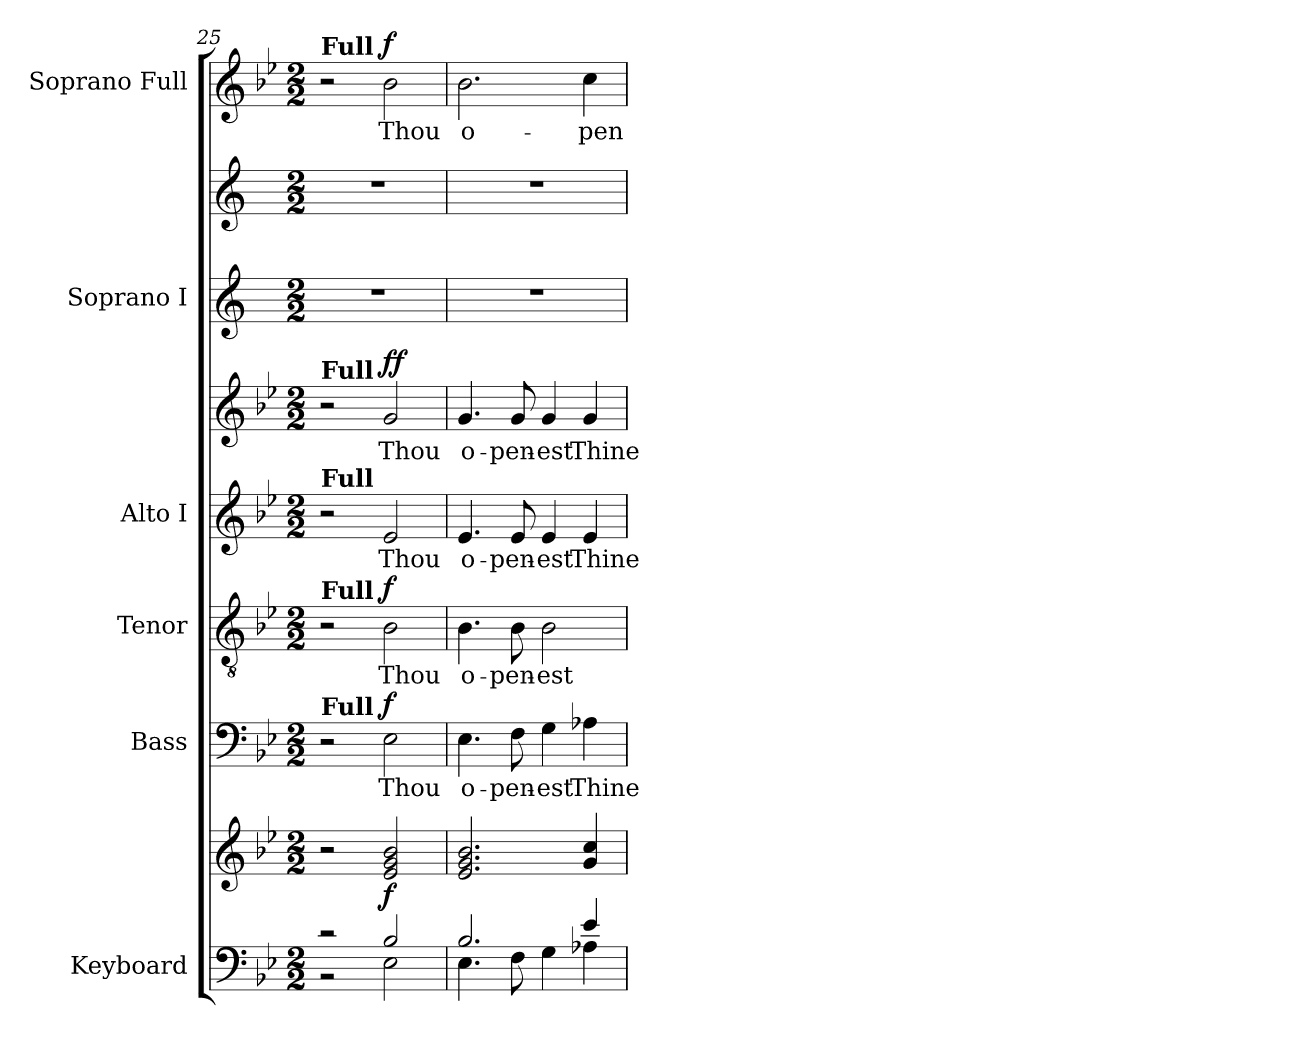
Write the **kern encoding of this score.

**kern	**kern	**dynam	**kern	**text	**dynam	**kern	**text	**dynam	**kern	**text	**kern	**text	**dynam	**kern	**kern	**kern	**text	**dynam
*part6	*part6	*part6	*part5	*part5	*part5	*part4	*part4	*part4	*part3	*part3	*part3	*part3	*part3	*part2	*part2	*part1	*part1	*part1
*staff9	*staff8	*staff8/9	*staff7	*staff7	*staff7	*staff6	*staff6	*staff6	*staff5	*staff5	*staff4	*staff4	*staff4/5	*staff3	*staff2	*staff1	*staff1	*staff1
*I"Keyboard	*	*	*I"Bass	*	*	*I"Tenor	*	*	*I"Alto I	*	*	*	*	*I"Soprano I	*	*I"Soprano Full	*	*
*	*	*	*I'B	*	*	*I'T	*	*	*I'A	*	*	*	*	*I'S	*	*I'S	*	*
!!LO:LB:g=z
*clefF4	*clefG2	*	*clefF4	*	*	*clefGv2	*	*	*clefG2	*	*clefG2	*	*	*clefG2	*clefG2	*clefG2	*	*
*	*	*	*	*	*	*	*	*	*	*	*	*	*	*ITrd1c2	*ITrd1c2	*	*	*
*k[b-e-]	*k[b-e-]	*	*k[b-e-]	*	*	*k[b-e-]	*	*	*k[b-e-]	*	*k[b-e-]	*	*	*k[b-e-]	*k[b-e-]	*k[b-e-]	*	*
*B-:	*B-:	*	*B-:	*	*	*B-:	*	*	*B-:	*	*B-:	*	*	*B-:	*B-:	*B-:	*	*
*M2/2	*M2/2	*	*M2/2	*	*	*M2/2	*	*	*M2/2	*	*M2/2	*	*	*M2/2	*M2/2	*M2/2	*	*
=25	=25	=25	=25	=25	=25	=25	=25	=25	=25	=25	=25	=25	=25	=25	=25	=25	=25	=25
*^	*^	*	*	*	*	*	*	*	*	*	*	*	*	*	*	*	*	*
!	!	!	!	!	!	!	!	!	!	!	!	!	!	!	!	!	!	!LO:TX:a:B:t=Full	!	!
!	!	!	!	!	!	!	!	!	!	!	!	!	!LO:TX:a:B:t=Full	!	!	!	!	!	!	!
!	!	!	!	!	!	!	!	!	!	!	!LO:TX:a:B:t=Full	!	!	!	!	!	!	!	!	!
!	!	!	!	!	!	!	!	!LO:TX:a:B:t=Full	!	!	!	!	!	!	!	!	!	!	!	!
!	!	!	!	!	!LO:TX:a:B:t=Full	!	!	!	!	!	!	!	!	!	!	!	!	!	!	!
2r	2r	2r	2ryy	.	2r	.	.	2r	.	.	2r	.	2r	.	.	1r	1r	2r	.	.
!	!	!	!	!LO:DY:b	!	!LO:LY:b	!LO:DY:b	!	!LO:LY:b	!LO:DY:b	!	!LO:LY:b	!	!LO:LY:b	!LO:DY:b=2	!	!	!	!LO:LY:b	!
!	!	!	!	!	!	!	!	!	!	!	!	!	!	!	!LO:DY:n=1:b	!	!	!	!	!LO:DY:b
2B-/	2E-\	2e-/ 2g/ 2b-/	2ryy	f	2E-	Thou	f	2B-	Thou	f	2e-	Thou	2g	Thou	f f	.	.	2b-	Thou	f
=26	=26	=26	=26	=26	=26	=26	=26	=26	=26	=26	=26	=26	=26	=26	=26	=26	=26	=26	=26	=26
!	!	!	!	!	!	!LO:LY:b	!	!	!LO:LY:b	!	!	!LO:LY:b	!	!LO:LY:b	!	!	!	!	!LO:LY:b	!
2.B-/	4.E-\	2.e-/ 2.g/ 2.b-/	2ryy	.	4.E-	o-	.	4.B-	o-	.	4.e-	o-	4.g	o-	.	1r	1r	2.b-	o-	.
!	!	!	!	!	!	!LO:LY:b	!	!	!LO:LY:b	!	!	!LO:LY:b	!	!LO:LY:b	!	!	!	!	!	!
.	8F\	.	.	.	8F	-pen-	.	8B-	-pen-	.	8e-	-pen-	8g	-pen-	.	.	.	.	.	.
!	!	!	!	!	!	!LO:LY:b	!	!	!LO:LY:b	!	!	!LO:LY:b	!	!LO:LY:b	!	!	!	!	!	!
.	4G\	.	2ryy	.	4G	-est	.	2B-	-est	.	4e-	-est	4g	-est	.	.	.	.	.	.
!	!	!	!	!	!	!LO:LY:b	!	!	!	!	!	!LO:LY:b	!	!LO:LY:b	!	!	!	!	!LO:LY:b	!
4e-/	4A-X\	4g/ 4cc/	.	.	4A-X	Thine	.	.	.	.	4e-	Thine	4g	Thine	.	.	.	4cc	-pen-	.
*v	*v	*	*	*	*	*	*	*	*	*	*	*	*	*	*	*	*	*	*	*
*	*v	*v	*	*	*	*	*	*	*	*	*	*	*	*	*	*	*	*	*
=	=	=	=	=	=	=	=	=	=	=	=	=	=	=	=	=	=	=
*-	*-	*-	*-	*-	*-	*-	*-	*-	*-	*-	*-	*-	*-	*-	*-	*-	*-	*-
